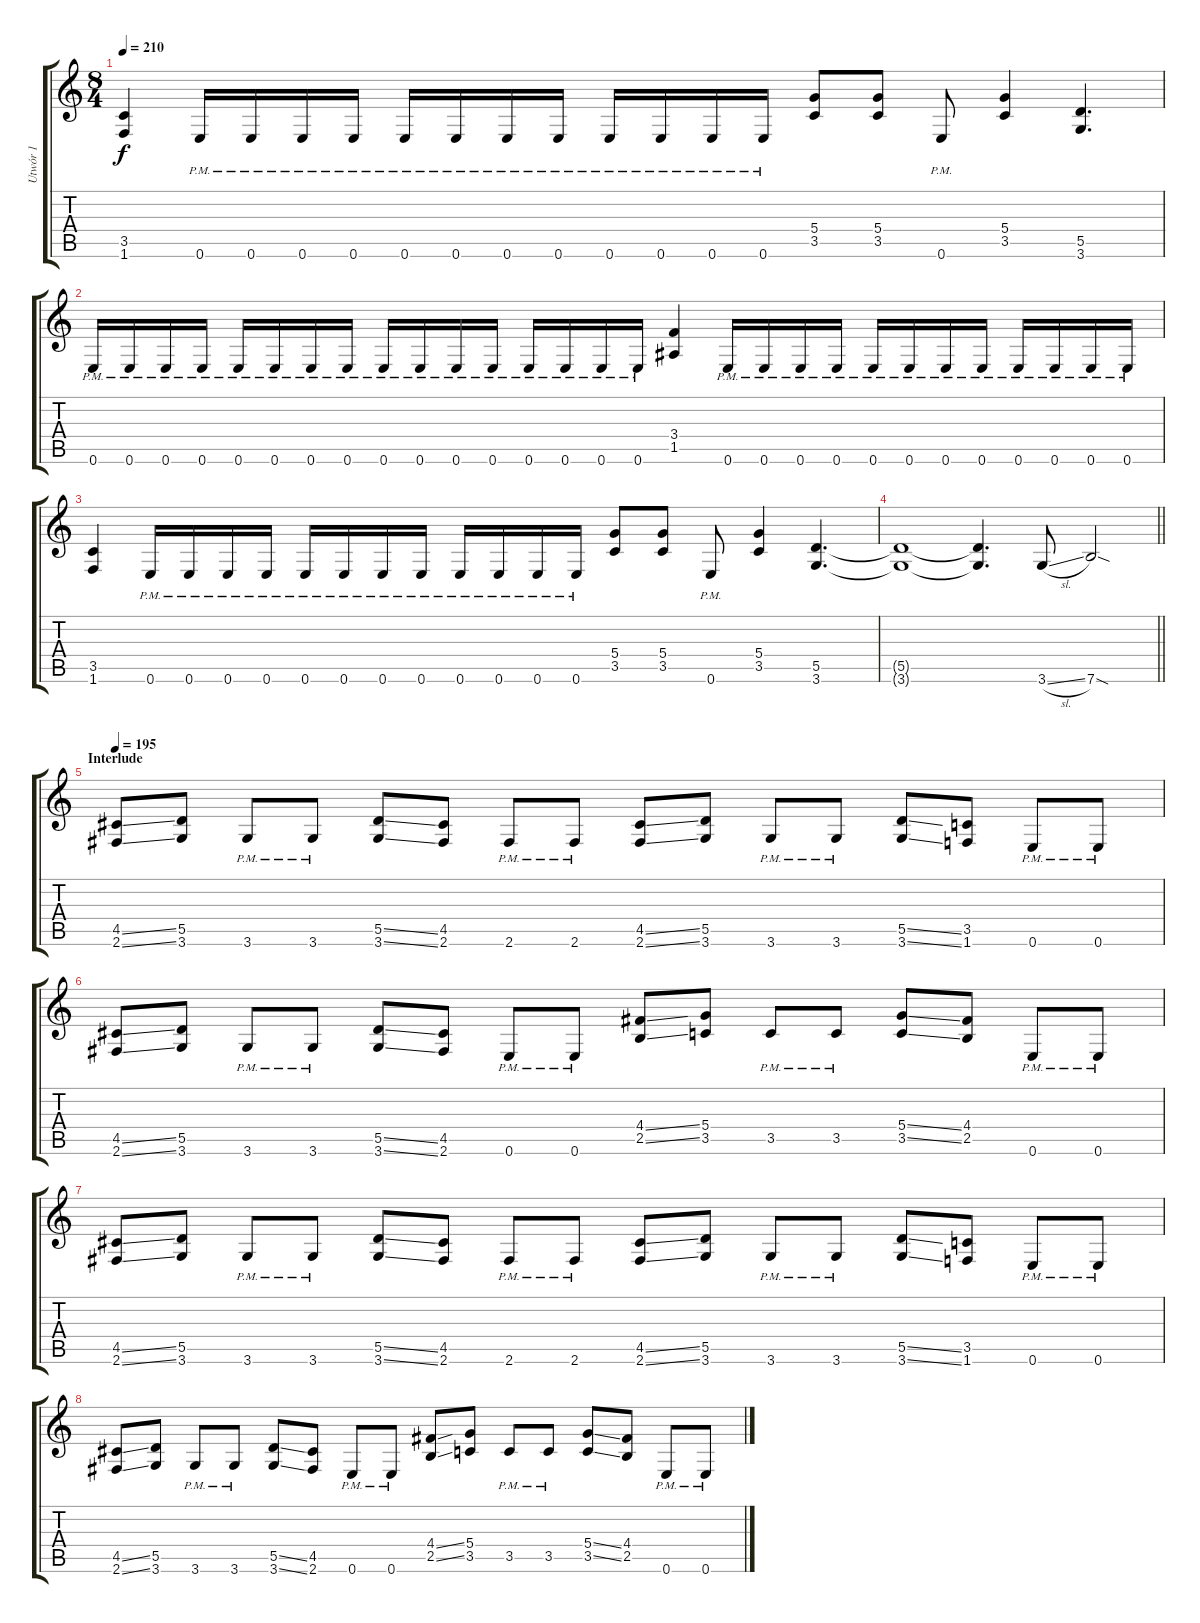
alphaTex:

\track ("Utwór 1" "Utwór 1") {instrument distortionguitar}
\staff {score tabs}
\tuning (E4 B3 G3 D3 A2 E2) {hide}
\ts (8 4)
\tempo 210
\clef g2
\ks c
(3.5 1.6).4{dy f} 0.6{pm}.16 0.6{pm}.16 0.6{pm}.16 0.6{pm}.16 0.6{pm}.16 0.6{pm}.16 0.6{pm}.16 0.6{pm}.16 0.6{pm}.16 0.6{pm}.16 0.6{pm}.16 0.6{pm}.16 (5.4 3.5).8 (5.4 3.5).8 0.6{pm}.8 (5.4 3.5).4 (5.5 3.6).4{d} |
0.6{pm}.16 0.6{pm}.16 0.6{pm}.16 0.6{pm}.16 0.6{pm}.16 0.6{pm}.16 0.6{pm}.16 0.6{pm}.16 0.6{pm}.16 0.6{pm}.16 0.6{pm}.16 0.6{pm}.16 0.6{pm}.16 0.6{pm}.16 0.6{pm}.16 0.6{pm}.16 (3.4 1.5).4 0.6{pm}.16 0.6{pm}.16 0.6{pm}.16 0.6{pm}.16 0.6{pm}.16 0.6{pm}.16 0.6{pm}.16 0.6{pm}.16 0.6{pm}.16 0.6{pm}.16 0.6{pm}.16 0.6{pm}.16 |
(3.5 1.6).4 0.6{pm}.16 0.6{pm}.16 0.6{pm}.16 0.6{pm}.16 0.6{pm}.16 0.6{pm}.16 0.6{pm}.16 0.6{pm}.16 0.6{pm}.16 0.6{pm}.16 0.6{pm}.16 0.6{pm}.16 (5.4 3.5).8 (5.4 3.5).8 0.6{pm}.8 (5.4 3.5).4 (5.5 3.6).4{d} |
\barLineRight lightlight
(5.5{t} 3.6{t}).1 (5.5{t} 3.6{t}).4{d} 3.6{sl}.8 7.6{sod}.2 |
\section ("" "Interlude")
\tempo 195
(4.5{ss} 2.6{ss}).8 (5.5 3.6).8 3.6{pm}.8 3.6{pm}.8 (5.5{ss} 3.6{ss}).8 (4.5 2.6).8 2.6{pm}.8 2.6{pm}.8 (4.5{ss} 2.6{ss}).8 (5.5 3.6).8 3.6{pm}.8 3.6{pm}.8 (5.5{ss} 3.6{ss}).8 (3.5 1.6).8 0.6{pm}.8 0.6{pm}.8 |
(4.5{ss} 2.6{ss}).8 (5.5 3.6).8 3.6{pm}.8 3.6{pm}.8 (5.5{ss} 3.6{ss}).8 (4.5 2.6).8 0.6{pm}.8 0.6{pm}.8 (4.4{ss} 2.5{ss}).8 (5.4 3.5).8 3.5{pm}.8 3.5{pm}.8 (5.4{ss} 3.5{ss}).8 (4.4 2.5).8 0.6{pm}.8 0.6{pm}.8 |
(4.5{ss} 2.6{ss}).8 (5.5 3.6).8 3.6{pm}.8 3.6{pm}.8 (5.5{ss} 3.6{ss}).8 (4.5 2.6).8 2.6{pm}.8 2.6{pm}.8 (4.5{ss} 2.6{ss}).8 (5.5 3.6).8 3.6{pm}.8 3.6{pm}.8 (5.5{ss} 3.6{ss}).8 (3.5 1.6).8 0.6{pm}.8 0.6{pm}.8 |
(4.5{ss} 2.6{ss}).8 (5.5 3.6).8 3.6{pm}.8 3.6{pm}.8 (5.5{ss} 3.6{ss}).8 (4.5 2.6).8 0.6{pm}.8 0.6{pm}.8 (4.4{ss} 2.5{ss}).8 (5.4 3.5).8 3.5{pm}.8 3.5{pm}.8 (5.4{ss} 3.5{ss}).8 (4.4 2.5).8 0.6{pm}.8 0.6{pm}.8
